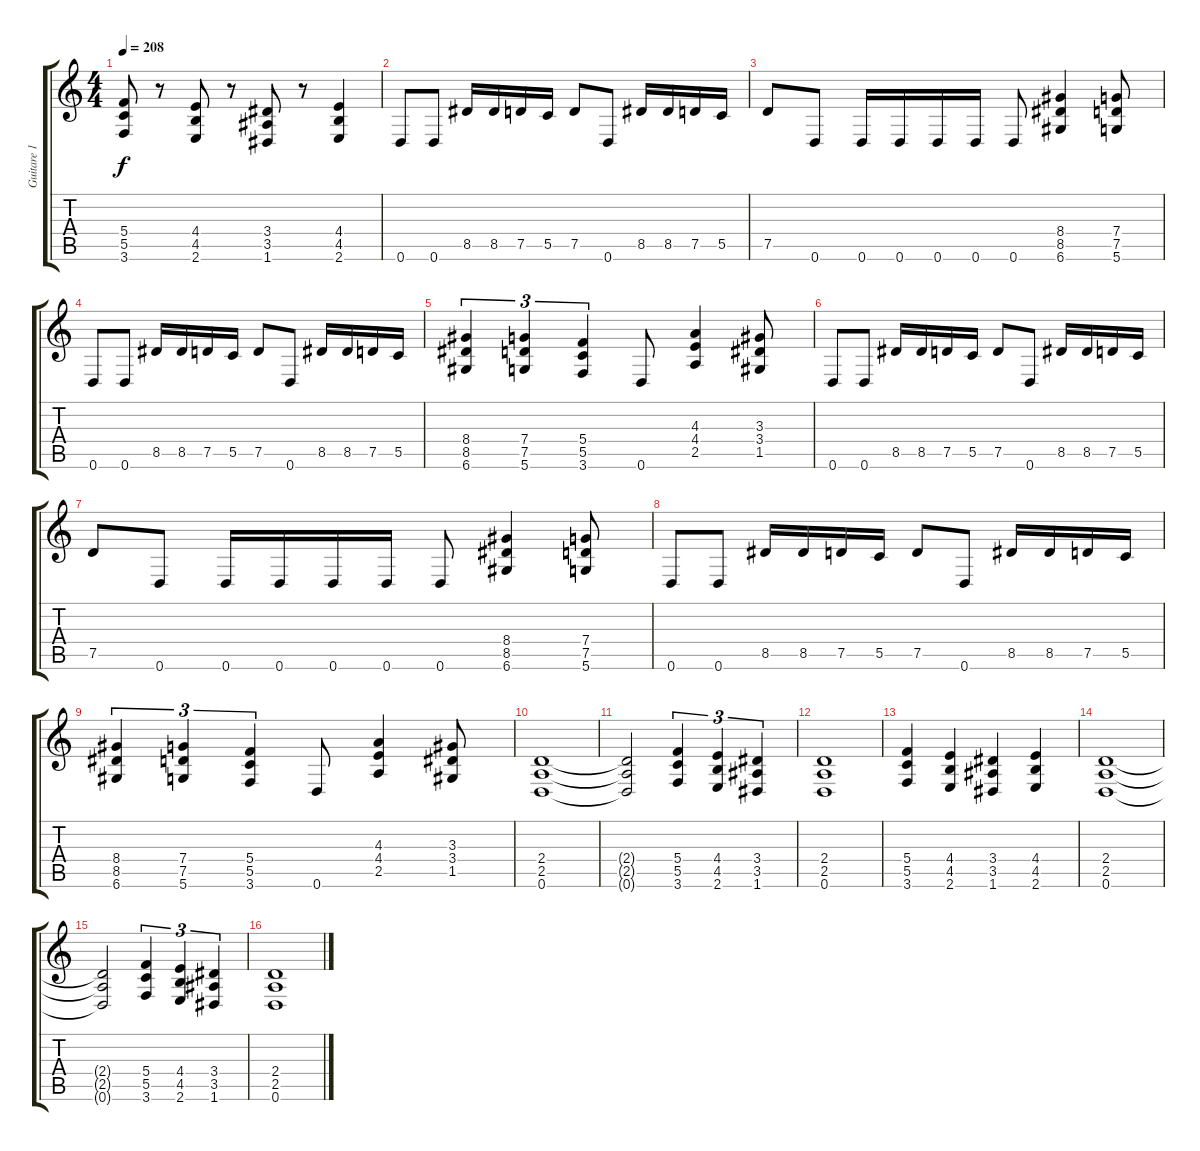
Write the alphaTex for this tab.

\track ("Guitare 1" "Guitare 1") {instrument distortionguitar}
\staff {score tabs}
\tuning (D4 A3 F3 C3 G2 D2) {hide}
\ts (4 4)
\tempo 208
\clef g2
\ks c
(5.4 5.5 3.6).8{dy f} r.8 (4.4 4.5 2.6).8 r.8 (3.4 3.5 1.6).8 r.8 (4.4 4.5 2.6).4 |
0.6.8 0.6.8 8.5.16 8.5.16 7.5.16 5.5.16 7.5.8 0.6.8 8.5.16 8.5.16 7.5.16 5.5.16 |
7.5.8 0.6.8 0.6.16 0.6.16 0.6.16 0.6.16 0.6.8 (8.4 8.5 6.6).4 (7.4 7.5 5.6).8 |
0.6.8 0.6.8 8.5.16 8.5.16 7.5.16 5.5.16 7.5.8 0.6.8 8.5.16 8.5.16 7.5.16 5.5.16 |
(8.4 8.5 6.6).4{tu (3 2)} (7.4 7.5 5.6).4{tu (3 2)} (5.4 5.5 3.6).4{tu (3 2)} 0.6.8 (4.3 4.4 2.5).4 (3.3 3.4 1.5).8 |
0.6.8 0.6.8 8.5.16 8.5.16 7.5.16 5.5.16 7.5.8 0.6.8 8.5.16 8.5.16 7.5.16 5.5.16 |
7.5.8 0.6.8 0.6.16 0.6.16 0.6.16 0.6.16 0.6.8 (8.4 8.5 6.6).4 (7.4 7.5 5.6).8 |
0.6.8 0.6.8 8.5.16 8.5.16 7.5.16 5.5.16 7.5.8 0.6.8 8.5.16 8.5.16 7.5.16 5.5.16 |
(8.4 8.5 6.6).4{tu (3 2)} (7.4 7.5 5.6).4{tu (3 2)} (5.4 5.5 3.6).4{tu (3 2)} 0.6.8 (4.3 4.4 2.5).4 (3.3 3.4 1.5).8 |
(2.4 2.5 0.6).1 |
(2.4{t} 2.5{t} 0.6{t}).2 (5.4 5.5 3.6).4{tu (3 2)} (4.4 4.5 2.6).4{tu (3 2)} (3.4 3.5 1.6).4{tu (3 2)} |
(2.4 2.5 0.6).1 |
(5.4 5.5 3.6).4 (4.4 4.5 2.6).4 (3.4 3.5 1.6).4 (4.4 4.5 2.6).4 |
(2.4 2.5 0.6).1 |
(2.4{t} 2.5{t} 0.6{t}).2 (5.4 5.5 3.6).4{tu (3 2)} (4.4 4.5 2.6).4{tu (3 2)} (3.4 3.5 1.6).4{tu (3 2)} |
(2.4 2.5 0.6).1
